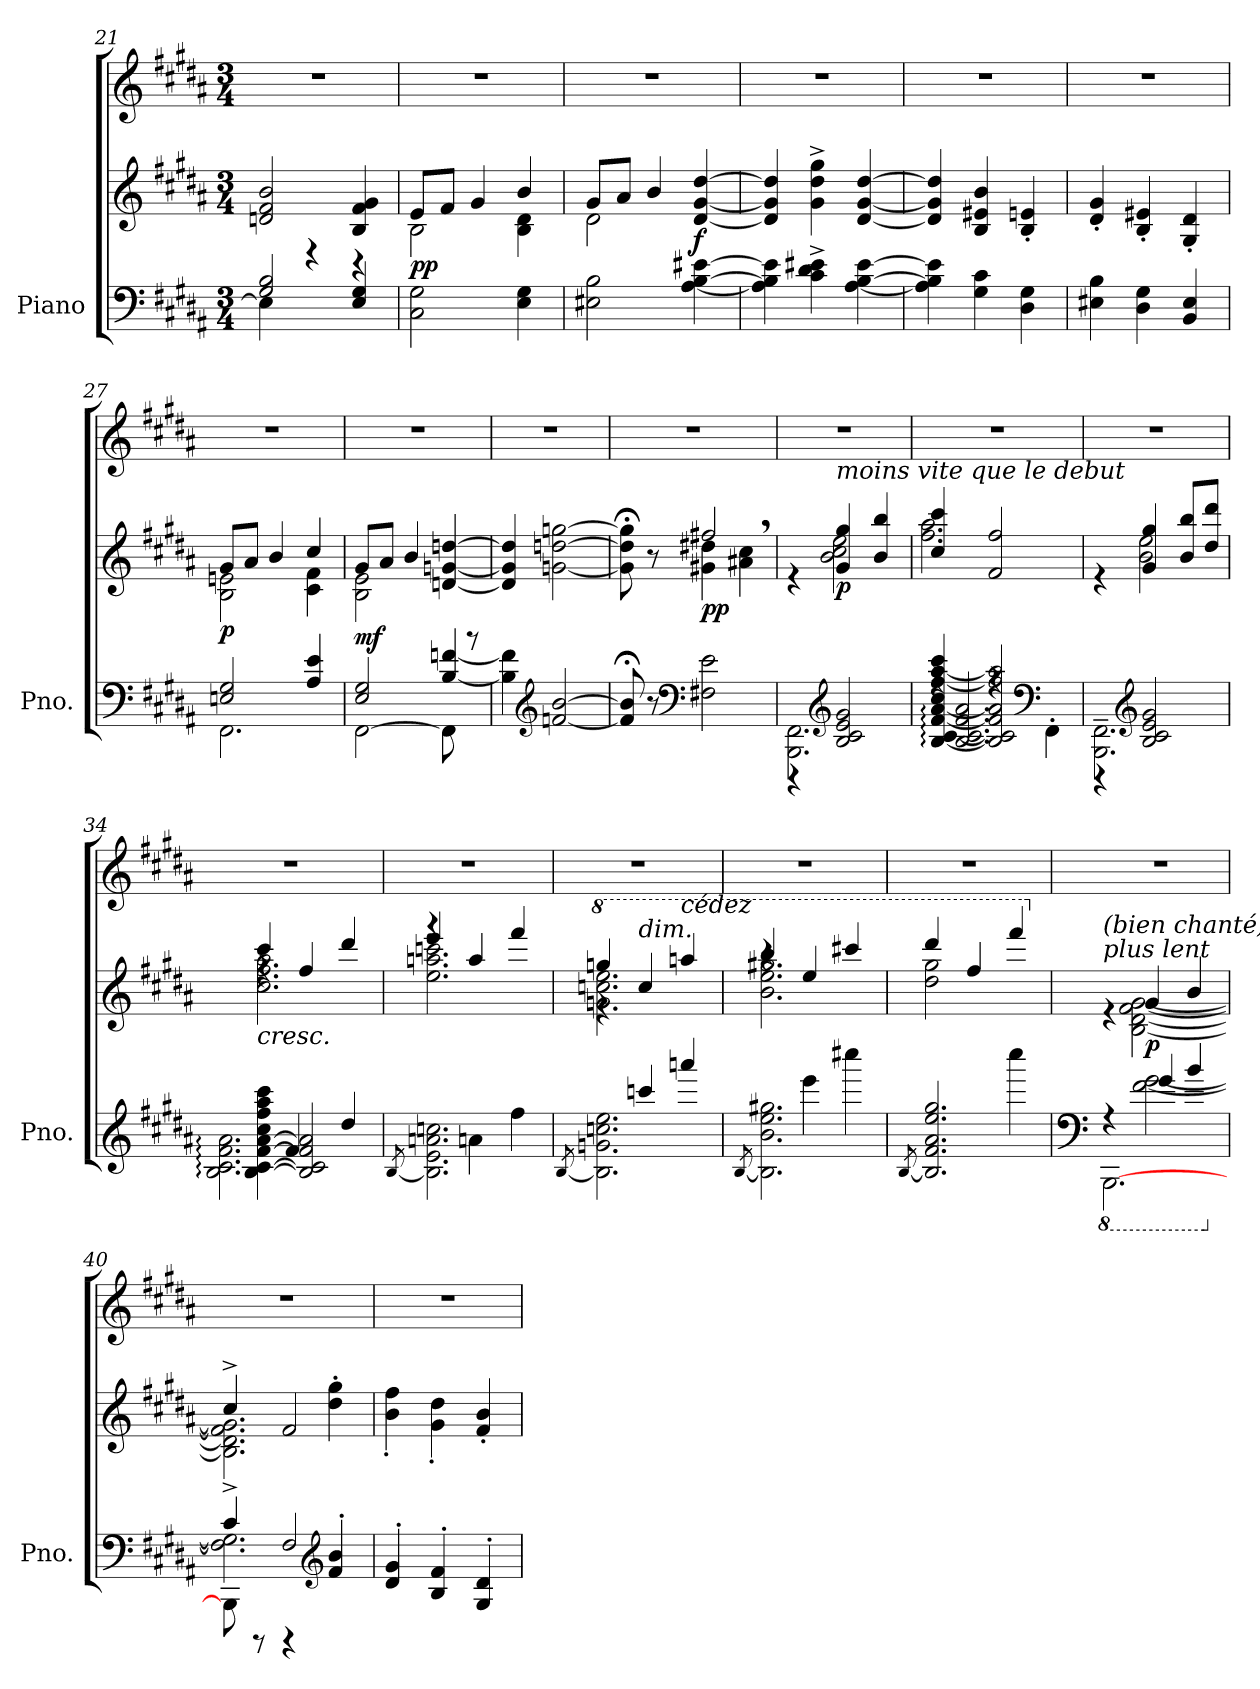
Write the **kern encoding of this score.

**kern	**kern	**kern	**dynam
*part1	*part1	*part1	*part1
*staff3	*staff2	*staff1	*staff1/2/3
*I"Piano	*	*	*
*I'Pno.	*	*	*
*clefF4	*clefG2	*clefG2	*
*k[f#c#g#d#a#]	*k[f#c#g#d#a#]	*k[f#c#g#d#a#]	*
*M3/4	*M3/4	*M3/4	*
=21	=21	=21	=21
*^	*	*	*
4E\]	2G#/ 2B/	2dn/ 2f#/ 2b/	2.r	.
4r	.	.	.	.
4r	4E/ 4G#/	4B/ 4f#/ 4g#/	.	.
=22	=22	=22	=22	=22
*	*	*^	*	*
!	!	!	!	!	!LO:DY:b=2
*v	*v	*	*	*	*
2C#\ 2G#\	8e/L	2B\	2.r	pp
.	8f#/J	.	.	.
.	4g#/	.	.	.
4E\ 4G#\	4b/	4B\ 4d#\	.	.
!!LO:LB:g=z
=23	=23	=23	=23	=23
2E#X\ 2B\	8g#/L	2d#\	2.r	.
.	8a#/J	.	.	.
.	4b/	.	.	.
!	!	!	!	!LO:DY:b=2
[4A#\ [4B\ [4e#X\	[4d#/ [4g#/ [4dd#/	4ryy	.	f
*	*v	*v	*	*
=24	=24	=24	=24
4A#\] 4B\] 4e#\]	4d#/] 4g#/] 4dd#/]	2.r	.
4c#\^ 4d#\^ 4e#X\^	4g#\^ 4dd#\^ 4gg#\^	.	.
[4A#\ [4B\ [4e#\	[4d#/ [4g#/ [4dd#/	.	.
=25	=25	=25	=25
4A#\] 4B\] 4e#\]	4d#/] 4g#/] 4dd#/]	2.r	.
4G#\ 4c#\	4B/ 4e#X/ 4b/	.	.
4D#\ 4G#\	4B/' 4en/'	.	.
=26	=26	=26	=26
4E#X\ 4B\	4d#/' 4g#/'	2.r	.
4D#\ 4G#\	4B/' 4e#X/'	.	.
4BB/ 4E#/	4G#/' 4d#/'	.	.
=27	=27	=27	=27
*^	*^	*	*
!	!	!	!	!	!LO:DY:b=2
2.FF#\	2En/ 2G#/	8g#/L	2B\ 2en\	2.r	p
.	.	8a#/J	.	.	.
.	.	4b/	.	.	.
.	4A#/ 4e/	4cc#/	4c#\ 4f#\	.	.
=28	=28	=28	=28	=28	=28
!	!	!	!	!	!LO:DY:b=2
[2FF#\	2E/ 2G#/	8g#/L	2B\ 2e\	2.r	mf
.	.	8a#/J	.	.	.
.	.	4b/	.	.	.
8FF#\]	[4B/ [4fn/	[4dn/ [4gn/ [4ddn/	4ryy	.	.
8r	.	.	.	.	.
*v	*v	*	*	*	*
*	*v	*v	*	*
=29	=29	=29	=29
4B\] 4f\]	4d/] 4g/] 4dd/]	2.r	.
*clefG2	*	*	*
[2fn/ [2b/	[2gn\ [2ddn\ [2ggn\	.	.
=30	=30	=30	=30
*	*^	*	*
8f/];< 8b/];<	8g\];< 8dd\];< 8gg\];<	4ryy	2.r	.
8r	8r	.	.	.
*clefF4	*	*	*	*
!	!	!	!	!LO:DY:b=2
2F#X\ 2e\	2ff#X,/	4g#X\ 4dd#X\	.	pp
.	.	4a#X\ 4cc#\	.	.
!!LO:PB:g=z
=31	=31	=31	=31	=31
*^	*	*	*	*
2.BBB\ 2.FF#\	4r	4re	4ryy	2.r	.
*clefG2	*	*	*	*	*
!	!	!LO:TX:a:i:t=moins vite que le debut	!	!	!
!	!	!	!	!	!LO:DY:b=2
.	2B/ 2c#/ 2e/ 2g#/	4g#/ 4gg#/	2b\ 2cc#\ 2ee\	.	p
.	.	4b/ 4bb/	.	.	.
=32	=32	=32	=32	=32	=32
*	*^	*	*	*	*
4rff	[4B/ [4c#/ [4f#/ [4a#/ 4cc#/ [4ff#/ [4aa#/ 4ccc#/	2.B/: 2.c#/: 2.f#/: 2.a#/:	4cc#/ 4ccc#/	2.ff#\ 2.aa#\	2.r	.
4rff	2B/] 2c#/] 2f#/] 2a#/] 2ff#/] 2aa#/]	.	2f#/ 2ff#/	.	.	.
*clefF4	*	*	*	*	*	*
4FF#'\	.	.	.	.	.	.
*	*v	*v	*	*	*	*
=33	=33	=33	=33	=33	=33
2.BBB\~ 2.FF#\~	4r	4re	4ryy	2.r	.
*clefG2	*	*	*	*	*
.	2B/ 2c#/ 2e/ 2g#/	4g#/ 4gg#/	2b\ 2ee\	.	.
.	.	8b/ 8bb/L	.	.	.
.	.	8dd#/ 8ddd#/J	.	.	.
=34	=34	=34	=34	=34	=34
*	*^	*	*^	*	*
!	!	!	!LO:TX:b:i:t=cresc.	!	!	!	!
[4B\ [4c#\ [4f#\ [4a#\ 4cc#\ 4ff#\ 4aa#\ 4ccc#\	4ryy	2.B\: 2.c#\: 2.f#\: 2.a#\:	4ccc#/	2.cc#\ 2.ff#\ 2.aa#\	4rff	2.r	.
2B/] 2c#/] 2f#/] 2a#/]	4f#/	.	4ff#/	.	2ryy	.	.
.	4dd#/	.	4ddd#/	.	.	.	.
*	*v	*v	*	*	*	*	*
=35	=35	=35	=35	=35	=35	=35
.	[8qB/	.	.	.	.	.
4ryy	2.B\] 2.e\ 2.an\ 2.ccn\	4eee/	4rggg	2.ee\ 2.aan\ 2.cccn\	2.r	.
4an\	.	4aa/	2ryy	.	.	.
4ff#\	.	4fff#/	.	.	.	.
=36	=36	=36	=36	=36	=36	=36
.	[8qB/	.	.	.	.	.
*	*	*8va	*	*	*	*
4ryy	2.B\] 2.gn\ 2.ccn\ 2.ee\	4gggn/	2.ggn\ 2.cccn\ 2.eee\	4rff	2.r	.
!	!	!LO:TX:a:i:t=dim.	!	!	!	!
4cccn/	.	4ccc/	.	2ryy	.	.
!	!	!LO:TX:a:i:t=cédez	!	!	!	!
4aaa/	.	4aaan/	.	.	.	.
=37	=37	=37	=37	=37	=37	=37
.	[8qB/	.	.	.	.	.
4ryy	2.B\] 2.b\ 2.ee\ 2.gg#X\	4bbb/	4rbbb	2.bb\ 2.eee\ 2.ggg#X\	2.r	.
4eee\	.	4eee/	2ryy	.	.	.
4cccc#X\	.	4cccc#X/	.	.	.	.
*	*	*v	*v	*v	*	*
!!LO:LB:g=z
=38	=38	=38	=38	=38
.	[8qB/	.	.	.
*	*	*^	*	*
2ryy	2.B/] 2.f#/ 2.a#/ 2.ee/ 2.gg#/	4dddd#/	2ddd#\ 2ggg#\	2.r	.
.	.	4fff#/	.	.	.
4cccc#\	.	4ffff#/	4ryy	.	.
*v	*v	*	*	*	*
=39	=39	=39	=39	=39
*clefF4	*	*	*	*
*^	*	*	*	*
*	*^	*	*	*	*
*8ba	*	*	*	*	*	*
*	*	*	*X8va	*	*	*
!	!	!	!LO:TX:a:i:t=plus lent	!	!	!
!	!	!	!LO:TX:a:i:t=(bien chanté)	!	!	!
[2.BBBB\	4ryy	4rGG	4re	4ryy	2.r	.
!	!	!	!	!	!	!LO:DY:b=2
.	[2F#\ [2G#\	4G#/	4g#/	[2B\ [2d#\ [2f#\ [2g#\	.	p
.	.	4B/	4b/	.	.	.
*	*	*	*v	*v	*	*
=40	=40	=40	=40	=40	=40
*X8ba	*	*	*	*	*
*	*	*	*^	*	*
*	*	*	*	*^	*	*
8BBB\]	2.F#\] 2.G#\]	4c#^/	4cc#^/	2.B\] 2.d#\] 2.f#\] 2.g#\]	2ryy	2.r	.
8rBBBB	.	.	.	.	.	.	.
4rBBBB	.	2F#/	2f#/	.	.	.	.
*clefG2	*	*	*	*	*	*	*
!	!	!	!	!	!	!	!LO:DY:a=2
!	!	!	!	!	!	!	!LO:DY:n=1:a=2
4f#/' 4b/'	.	.	.	.	4dd#\' 4gg#\'	.	pp other-dynamics
*	*v	*v	*	*	*	*	*
*	*	*	*v	*v	*	*
=41	=41	=41	=41	=41	=41
4d#/' 4g#/'	2.ryy	2.ryy	4b\' 4ff#\'	2.r	.
4B/' 4f#/'	.	.	4g#\' 4dd#\'	.	.
4G#/' 4d#/'	.	.	4f#/' 4b/'	.	.
*v	*v	*	*	*	*
*	*v	*v	*	*
=	=	=	=
*-	*-	*-	*-
